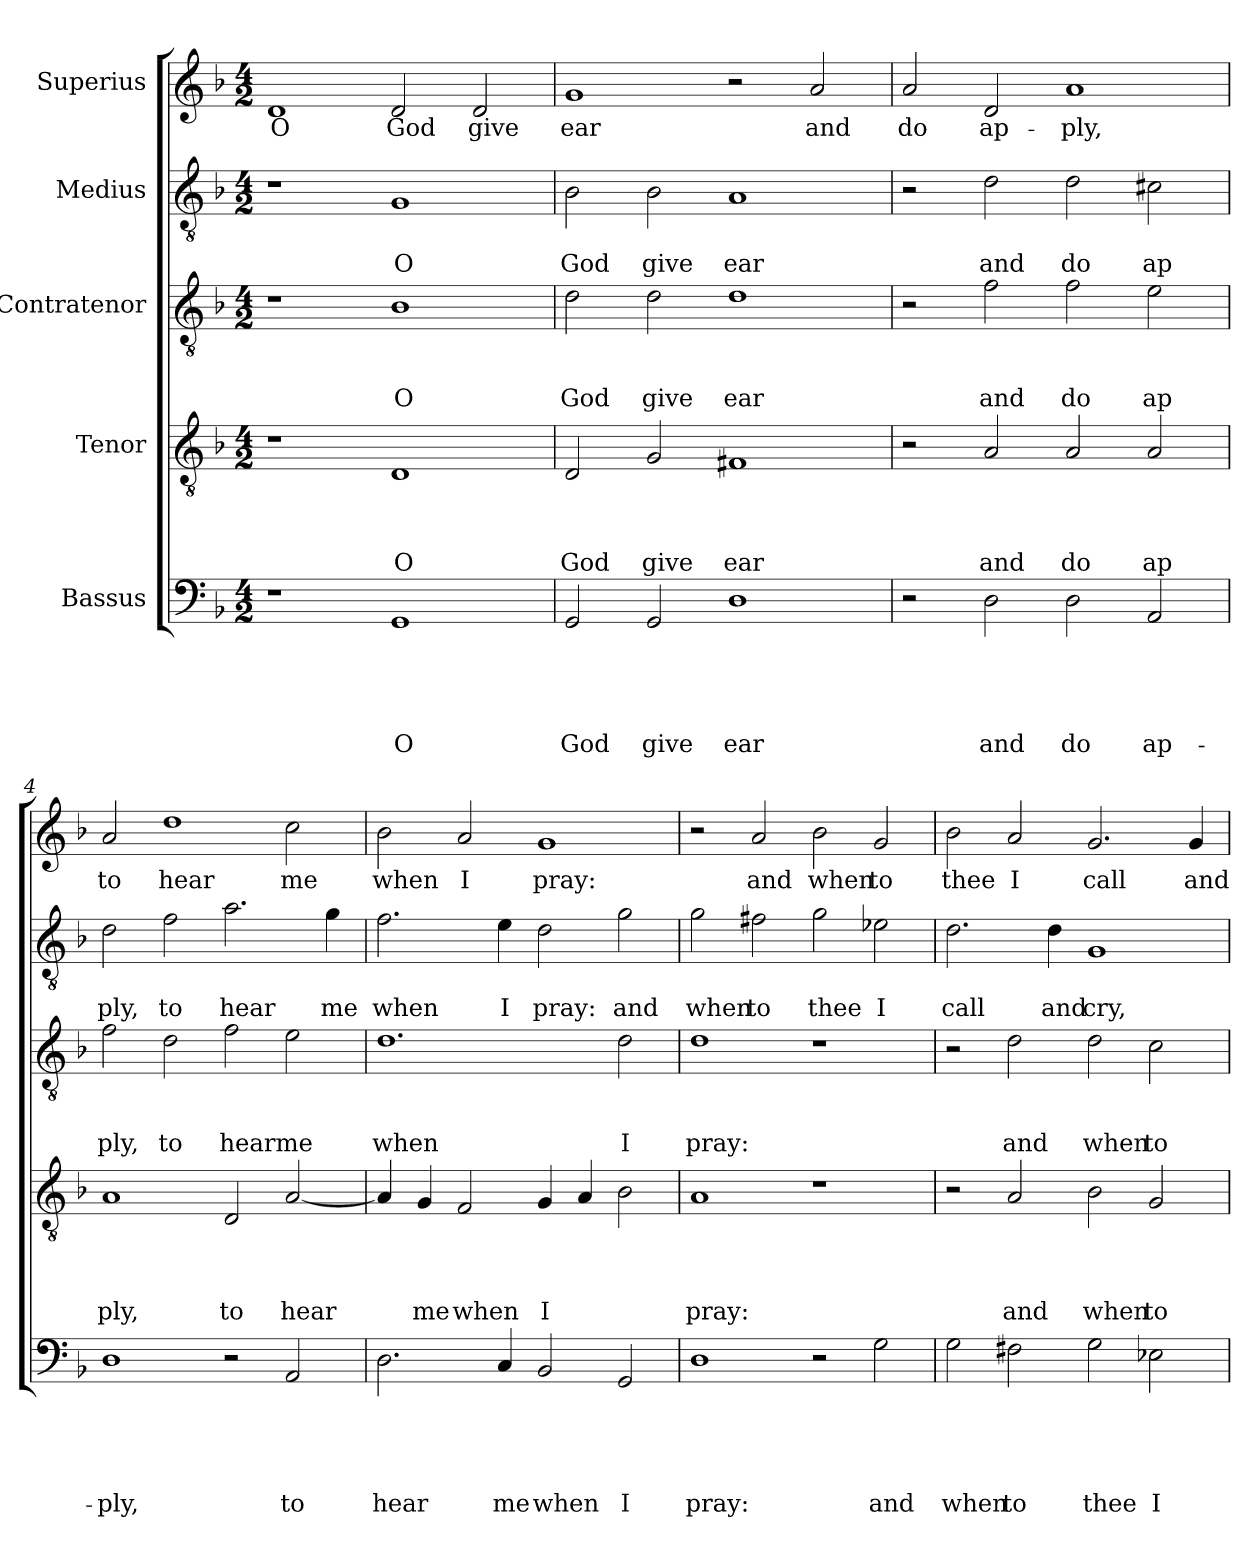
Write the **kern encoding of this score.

**kern	**text	**text	**text	**text	**text	**kern	**text	**text	**text	**text	**kern	**text	**text	**text	**kern	**text	**text	**kern	**text
*part5	*part5	*part5	*part5	*part5	*part5	*part4	*part4	*part4	*part4	*part4	*part3	*part3	*part3	*part3	*part2	*part2	*part2	*part1	*part1
*staff5	*staff5	*staff5	*staff5	*staff5	*staff5	*staff4	*staff4	*staff4	*staff4	*staff4	*staff3	*staff3	*staff3	*staff3	*staff2	*staff2	*staff2	*staff1	*staff1
*I"Bassus	*	*	*	*	*	*I"Tenor	*	*	*	*	*I"Contratenor	*	*	*	*I"Medius	*	*	*I"Superius	*
*clefF4	*	*	*	*	*	*clefGv2	*	*	*	*	*clefGv2	*	*	*	*clefGv2	*	*	*clefG2	*
*k[b-]	*	*	*	*	*	*k[b-]	*	*	*	*	*k[b-]	*	*	*	*k[b-]	*	*	*k[b-]	*
*F:	*	*	*	*	*	*F:	*	*	*	*	*F:	*	*	*	*F:	*	*	*F:	*
*M4/2	*	*	*	*	*	*M4/2	*	*	*	*	*M4/2	*	*	*	*M4/2	*	*	*M4/2	*
=1	=1	=1	=1	=1	=1	=1	=1	=1	=1	=1	=1	=1	=1	=1	=1	=1	=1	=1	=1
!	!	!	!	!	!	!	!	!	!	!	!	!	!	!	!	!	!	!	!LO:LY:b
1r	.	.	.	.	.	1r	.	.	.	.	1r	.	.	.	1r	.	.	1d	O
!	!	!	!	!	!LO:LY:b	!	!	!	!	!LO:LY:b	!	!	!	!LO:LY:b	!	!	!LO:LY:b	!	!LO:LY:b
1GG	.	.	.	.	O	1D	.	.	.	O	1B-	.	.	O	1G	.	O	2d/	God
!	!	!	!	!	!	!	!	!	!	!	!	!	!	!	!	!	!	!	!LO:LY:b
.	.	.	.	.	.	.	.	.	.	.	.	.	.	.	.	.	.	2d/	give
=2	=2	=2	=2	=2	=2	=2	=2	=2	=2	=2	=2	=2	=2	=2	=2	=2	=2	=2	=2
!	!	!	!	!	!LO:LY:b	!	!	!	!	!LO:LY:b	!	!	!	!LO:LY:b	!	!	!LO:LY:b	!	!LO:LY:b
2GG/	.	.	.	.	God	2D/	.	.	.	God	2d\	.	.	God	2B-\	.	God	1g	ear
!	!	!	!	!	!LO:LY:b	!	!	!	!	!LO:LY:b	!	!	!	!LO:LY:b	!	!	!LO:LY:b	!	!
2GG/	.	.	.	.	give	2G/	.	.	.	give	2d\	.	.	give	2B-\	.	give	.	.
!	!	!	!	!	!LO:LY:b	!	!	!	!	!LO:LY:b	!	!	!	!LO:LY:b	!	!	!LO:LY:b	!	!
1D	.	.	.	.	ear	1F#X	.	.	.	ear	1d	.	.	ear	1A	.	ear	2r	.
!	!	!	!	!	!	!	!	!	!	!	!	!	!	!	!	!	!	!	!LO:LY:b
.	.	.	.	.	.	.	.	.	.	.	.	.	.	.	.	.	.	2a/	and
=3	=3	=3	=3	=3	=3	=3	=3	=3	=3	=3	=3	=3	=3	=3	=3	=3	=3	=3	=3
!	!	!	!	!	!	!	!	!	!	!	!	!	!	!	!	!	!	!	!LO:LY:b
2r	.	.	.	.	.	2r	.	.	.	.	2r	.	.	.	2r	.	.	2a/	do
!	!	!	!	!	!LO:LY:b	!	!	!	!	!LO:LY:b	!	!	!	!LO:LY:b	!	!	!LO:LY:b	!	!LO:LY:b
2D\	.	.	.	.	and	2A/	.	.	.	and	2f\	.	.	and	2d\	.	and	2d/	ap-
!	!	!	!	!	!LO:LY:b	!	!	!	!	!LO:LY:b	!	!	!	!LO:LY:b	!	!	!LO:LY:b	!	!LO:LY:b
2D\	.	.	.	.	do	2A/	.	.	.	do	2f\	.	.	do	2d\	.	do	1a	-ply,
!	!	!	!	!	!LO:LY:b	!	!	!	!	!LO:LY:b	!	!	!	!LO:LY:b	!	!	!LO:LY:b	!	!
2AA/	.	.	.	.	ap-	2A/	.	.	.	ap	2e\	.	.	ap	2c#X\	.	ap	.	.
=4	=4	=4	=4	=4	=4	=4	=4	=4	=4	=4	=4	=4	=4	=4	=4	=4	=4	=4	=4
!	!	!	!	!	!LO:LY:b	!	!	!	!	!LO:LY:b	!	!	!	!LO:LY:b	!	!	!LO:LY:b	!	!LO:LY:b
1D	.	.	.	.	-ply,	1A	.	.	.	ply,	2f\	.	.	ply,	2d\	.	ply,	2a/	to
!	!	!	!	!	!	!	!	!	!	!	!	!	!	!LO:LY:b	!	!	!LO:LY:b	!	!LO:LY:b
.	.	.	.	.	.	.	.	.	.	.	2d\	.	.	to	2f\	.	to	1dd	hear
!	!	!	!	!	!	!	!	!	!	!LO:LY:b	!	!	!	!LO:LY:b	!	!	!LO:LY:b	!	!
2r	.	.	.	.	.	2D/	.	.	.	to	2f\	.	.	hearme	2.a\	.	hear	.	.
!	!	!	!	!	!LO:LY:b	!	!	!	!	!LO:LY:b	!	!	!	!	!	!	!	!	!LO:LY:b
2AA/	.	.	.	.	to	[<2A/	.	.	.	hear	2e\	.	.	.	.	.	.	2cc\	me
!	!	!	!	!	!	!	!	!	!	!	!	!	!	!	!	!	!LO:LY:b	!	!
.	.	.	.	.	.	.	.	.	.	.	.	.	.	.	4g\	.	me	.	.
=5	=5	=5	=5	=5	=5	=5	=5	=5	=5	=5	=5	=5	=5	=5	=5	=5	=5	=5	=5
!	!	!	!	!	!LO:LY:b	!	!	!	!	!	!	!	!	!LO:LY:b	!	!	!LO:LY:b	!	!LO:LY:b
2.D\	.	.	.	.	hear	4A/]	.	.	.	.	1.d	.	.	when	2.f\	.	when	2b-\	when
!	!	!	!	!	!	!	!	!	!	!LO:LY:b	!	!	!	!	!	!	!	!	!
.	.	.	.	.	.	4G/	.	.	.	me	.	.	.	.	.	.	.	.	.
!	!	!	!	!	!	!	!	!	!	!LO:LY:b	!	!	!	!	!	!	!	!	!LO:LY:b
.	.	.	.	.	.	2F/	.	.	.	when	.	.	.	.	.	.	.	2a/	I
!	!	!	!	!	!LO:LY:b	!	!	!	!	!	!	!	!	!	!	!	!LO:LY:b	!	!
4C/	.	.	.	.	me	.	.	.	.	.	.	.	.	.	4e\	.	I	.	.
!	!	!	!	!	!LO:LY:b	!	!	!	!	!LO:LY:b:rj	!	!	!	!	!	!	!LO:LY:b	!	!LO:LY:b
2BB-/	.	.	.	.	when	4G/	.	.	.	I	.	.	.	.	2d\	.	pray:	1g	pray:
.	.	.	.	.	.	4A/	.	.	.	.	.	.	.	.	.	.	.	.	.
!	!	!	!	!	!LO:LY:b	!	!	!	!	!	!	!	!	!LO:LY:b	!	!	!LO:LY:b	!	!
2GG/	.	.	.	.	I	2B-\	.	.	.	.	2d\	.	.	I	2g\	.	and	.	.
=6	=6	=6	=6	=6	=6	=6	=6	=6	=6	=6	=6	=6	=6	=6	=6	=6	=6	=6	=6
!	!	!	!	!	!LO:LY:b	!	!	!	!	!LO:LY:b	!	!	!	!LO:LY:b	!	!	!LO:LY:b	!	!
1D	.	.	.	.	pray:	1A	.	.	.	pray:	1d	.	.	pray:	2g\	.	when	2r	.
!	!	!	!	!	!	!	!	!	!	!	!	!	!	!	!	!	!LO:LY:b	!	!LO:LY:b
.	.	.	.	.	.	.	.	.	.	.	.	.	.	.	2f#X\	.	to	2a/	and
!	!	!	!	!	!	!	!	!	!	!	!	!	!	!	!	!	!LO:LY:b	!	!LO:LY:b
2r	.	.	.	.	.	1r	.	.	.	.	1r	.	.	.	2g\	.	thee	2b-\	when
!	!	!	!	!	!LO:LY:b	!	!	!	!	!	!	!	!	!	!	!	!LO:LY:b	!	!LO:LY:b
2G\	.	.	.	.	and	.	.	.	.	.	.	.	.	.	2e-X\	.	I	2g/	to
!!LO:LB:g=z
=7	=7	=7	=7	=7	=7	=7	=7	=7	=7	=7	=7	=7	=7	=7	=7	=7	=7	=7	=7
!	!	!	!	!	!LO:LY:b	!	!	!	!	!	!	!	!	!	!	!	!LO:LY:b	!	!LO:LY:b
2G\	.	.	.	.	when	2r	.	.	.	.	2r	.	.	.	2.d\	.	call	2b-\	thee
!	!	!	!	!	!LO:LY:b	!	!	!	!	!LO:LY:b	!	!	!	!LO:LY:b	!	!	!	!	!LO:LY:b
2F#X\	.	.	.	.	to	2A/	.	.	.	and	2d\	.	.	and	.	.	.	2a/	I
!	!	!	!	!	!	!	!	!	!	!	!	!	!	!	!	!	!LO:LY:b	!	!
.	.	.	.	.	.	.	.	.	.	.	.	.	.	.	4d\	.	and	.	.
!	!	!	!	!	!LO:LY:b	!	!	!	!	!LO:LY:b	!	!	!	!LO:LY:b	!	!	!LO:LY:b	!	!LO:LY:b
2G\	.	.	.	.	thee	2B-\	.	.	.	when	2d\	.	.	when	1G	.	cry,	2.g/	call
!	!	!	!	!	!LO:LY:b	!	!	!	!	!LO:LY:b	!	!	!	!LO:LY:b	!	!	!	!	!
2E-X\	.	.	.	.	I	2G/	.	.	.	to	2c\	.	.	to	.	.	.	.	.
!	!	!	!	!	!	!	!	!	!	!	!	!	!	!	!	!	!	!	!LO:LY:b
.	.	.	.	.	.	.	.	.	.	.	.	.	.	.	.	.	.	4g/	and
=	=	=	=	=	=	=	=	=	=	=	=	=	=	=	=	=	=	=	=
*-	*-	*-	*-	*-	*-	*-	*-	*-	*-	*-	*-	*-	*-	*-	*-	*-	*-	*-	*-
